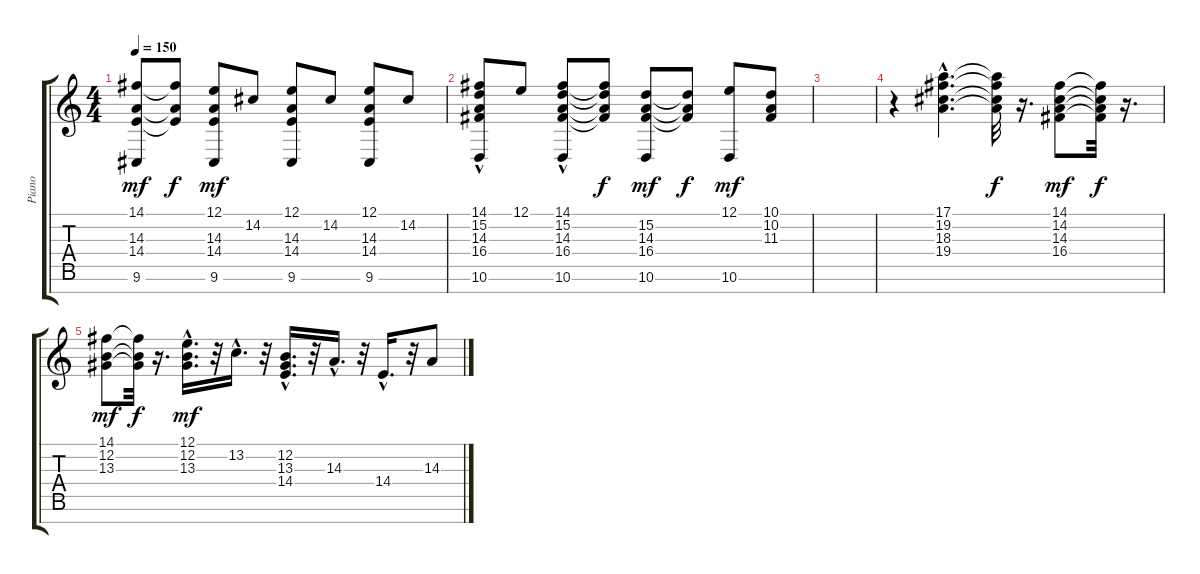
\track ("Piano" "Piano") {instrument honkytonkpiano}
\staff {score tabs}
\tuning (E4 B3 G3 D3 A2 E2 B1) {hide}
\ts (4 4)
\tempo 150
\clef g2
\ks c
(14.1 14.3 14.4 9.6).8{dy mf} (14.1{t} 14.3{t} 14.4{t}).8{dy f} (12.1 14.3 14.4 9.6).8{dy mf} 14.2.8 (12.1 14.3 14.4 9.6).8 14.2.8 (12.1 14.3 14.4 9.6).8 14.2.8 |
(14.1{hac} 15.2 14.3 16.4 10.6).8 12.1.8 (14.1{hac} 15.2 14.3 16.4 10.6).8 (14.1{t} 15.2{t} 14.3{t} 16.4{t}).8{dy f} (15.2 14.3 16.4 10.6).8{dy mf} (15.2{t} 14.3{t} 16.4{t}).8{dy f} (12.1 10.6).8{dy mf} (10.1 10.2 11.3).8 |
|
r.4 (17.1{hac} 19.2{hac} 18.3{hac} 19.4{hac}).4{d} (17.1{t} 19.2{t} 18.3{t} 19.4{t}).32{dy f} r.16{d} (14.1 14.2 14.3 16.4).8{dy mf} (14.1{t} 14.2{t} 14.3{t} 16.4{t}).32{dy f} r.16{d} |
(14.1 12.2 13.3).8{dy mf} (14.1{t} 12.2{t} 13.3{t}).32{dy f} r.16{d} (12.1{hac} 12.2{hac} 13.3{hac}).16{d dy mf} r.32 13.2{hac}.16{d} r.32 (12.2{hac} 13.3{hac} 14.4{hac}).16{d} r.32 14.3{hac}.16{d} r.32 14.4{hac}.16{d} r.32 14.3.8
